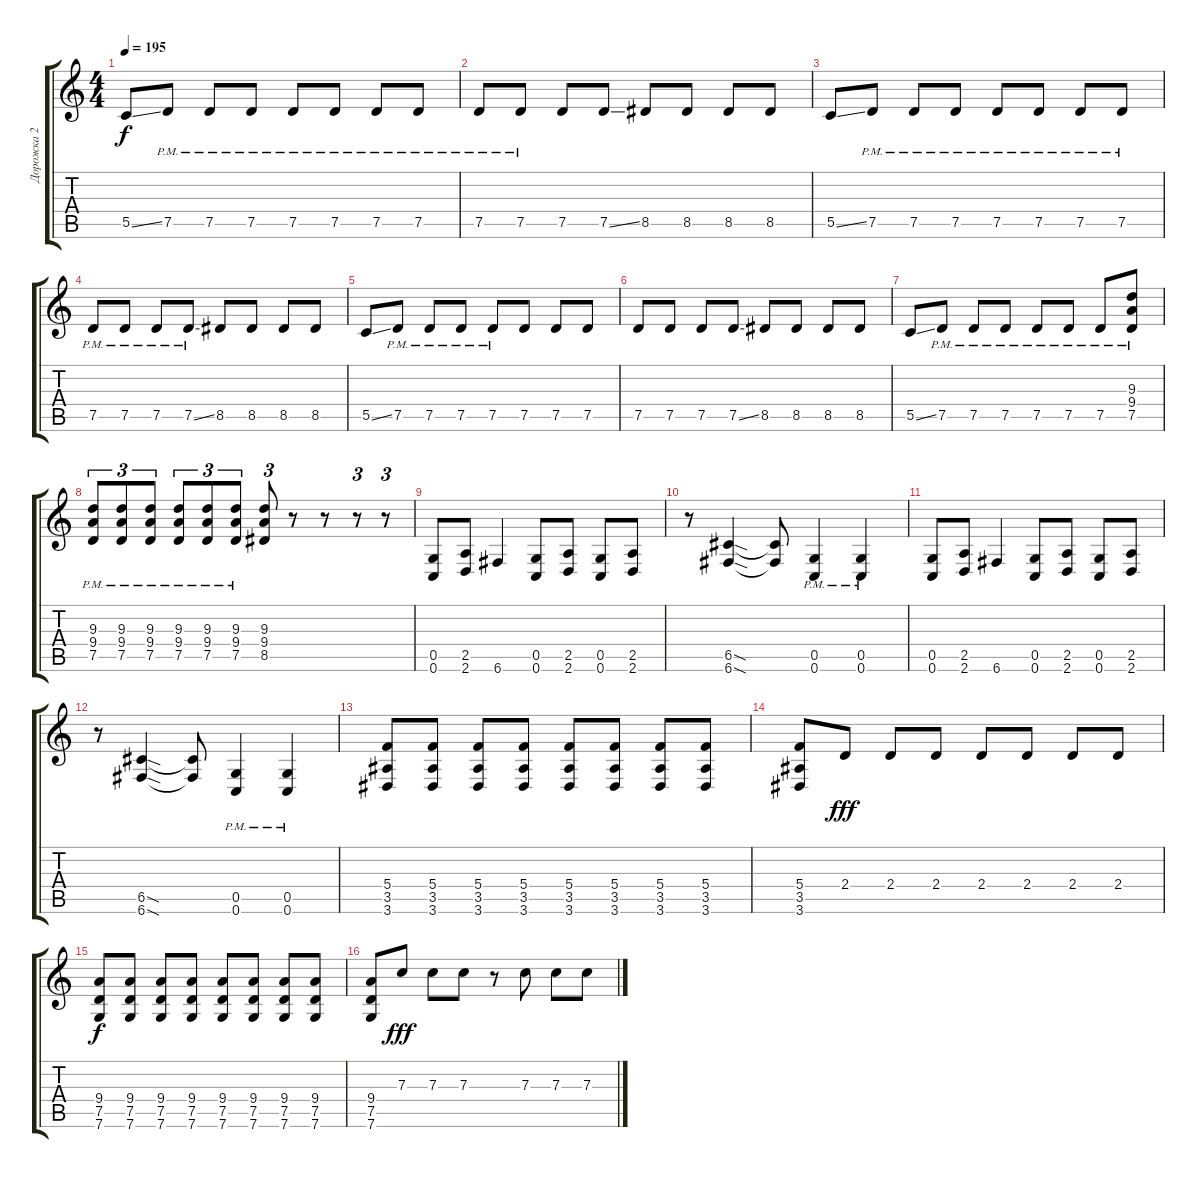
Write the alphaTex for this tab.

\track ("Дорожка 2" "Дорожка 2") {instrument overdrivenguitar}
\staff {score tabs}
\tuning (D4 A3 F3 C3 G2 C2) {hide}
\ts (4 4)
\tempo 195
\clef g2
\ks c
5.5{ss}.8{dy f} 7.5{pm}.8 7.5{pm}.8 7.5{pm}.8 7.5{pm}.8 7.5{pm}.8 7.5{pm}.8 7.5{pm}.8 |
7.5{pm}.8 7.5{pm}.8 7.5.8 7.5{ss}.8 8.5.8 8.5.8 8.5.8 8.5.8 |
5.5{ss}.8 7.5{pm}.8 7.5{pm}.8 7.5{pm}.8 7.5{pm}.8 7.5{pm}.8 7.5{pm}.8 7.5{pm}.8 |
7.5{pm}.8 7.5{pm}.8 7.5{pm}.8 7.5{ss pm}.8 8.5.8 8.5.8 8.5.8 8.5.8 |
5.5{ss}.8 7.5{pm}.8 7.5{pm}.8 7.5{pm}.8 7.5{pm}.8 7.5.8 7.5.8 7.5.8 |
7.5.8 7.5.8 7.5.8 7.5{ss}.8 8.5.8 8.5.8 8.5.8 8.5.8 |
5.5{ss}.8 7.5{pm}.8 7.5{pm}.8 7.5{pm}.8 7.5{pm}.8 7.5{pm}.8 7.5{pm}.8 (9.3 9.4 7.5{pm}).8 |
(9.3 9.4 7.5{pm}).8{tu (3 2)} (9.3 9.4 7.5{pm}).8{tu (3 2)} (9.3 9.4 7.5{pm}).8{tu (3 2)} (9.3 9.4 7.5{pm}).8{tu (3 2)} (9.3 9.4 7.5{pm}).8{tu (3 2)} (9.3 9.4 7.5{pm}).8{tu (3 2)} (9.3 9.4 8.5).8{tu (3 2)} r.8 r.8 r.8{tu (3 2)} r.8{tu (3 2)} |
(0.5 0.6).8 (2.5 2.6).8 6.6.4 (0.5 0.6).8 (2.5 2.6).8 (0.5 0.6).8 (2.5 2.6).8 |
r.8 (6.5{sod} 6.6{sod}).4 (6.5{t} 6.6{t}).8 (0.5{pm} 0.6{pm}).4 (0.5{pm} 0.6{pm}).4 |
(0.5 0.6).8 (2.5 2.6).8 6.6.4 (0.5 0.6).8 (2.5 2.6).8 (0.5 0.6).8 (2.5 2.6).8 |
r.8 (6.5{sod} 6.6{sod}).4 (6.5{t} 6.6{t}).8 (0.5{pm} 0.6{pm}).4 (0.5{pm} 0.6{pm}).4 |
(5.4 3.5 3.6).8 (5.4 3.5 3.6).8 (5.4 3.5 3.6).8 (5.4 3.5 3.6).8 (5.4 3.5 3.6).8 (5.4 3.5 3.6).8 (5.4 3.5 3.6).8 (5.4 3.5 3.6).8 |
(5.4 3.5 3.6).8 2.4.8{dy fff} 2.4.8 2.4.8 2.4.8 2.4.8 2.4.8 2.4.8 |
(9.4 7.5 7.6).8{dy f} (9.4 7.5 7.6).8 (9.4 7.5 7.6).8 (9.4 7.5 7.6).8 (9.4 7.5 7.6).8 (9.4 7.5 7.6).8 (9.4 7.5 7.6).8 (9.4 7.5 7.6).8 |
(9.4 7.5 7.6).8 7.3.8{dy fff} 7.3.8 7.3.8 r.8 7.3.8 7.3.8 7.3.8
